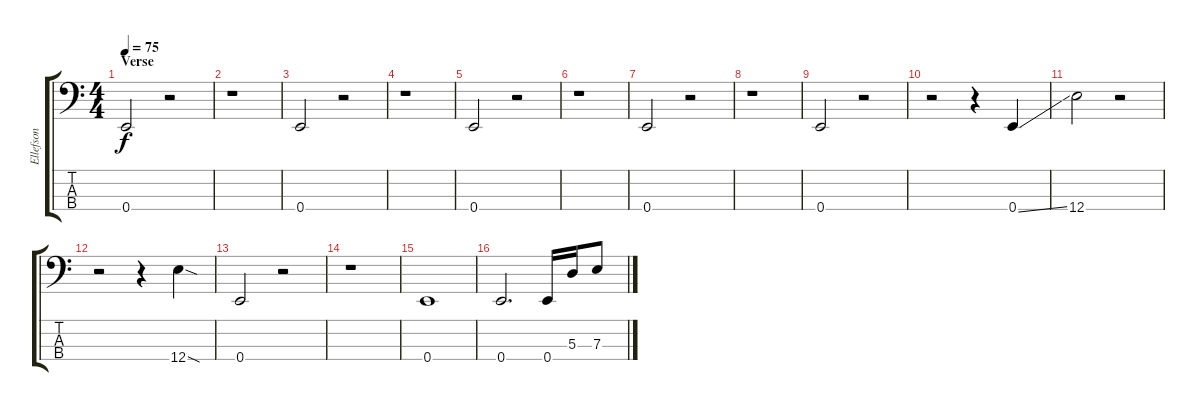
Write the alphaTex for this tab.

\track ("Ellefson" "Ellefson") {instrument electricbassfinger}
\staff {score tabs}
\tuning (G2 D2 A1 E1) {hide}
\ts (4 4)
\section ("" "Verse ")
\tempo 75
\clef f4
\ks c
0.4.2{dy f instrument electricbassfinger} r.2 |
r.1 |
0.4.2 r.2 |
r.1 |
0.4.2 r.2 |
r.1 |
0.4.2 r.2 |
r.1 |
0.4.2 r.2 |
r.2 r.4 0.4{ss}.4 |
12.4.2 r.2 |
r.2 r.4 12.4{sod}.4 |
0.4.2 r.2 |
r.1 |
0.4.1 |
0.4.2{d} 0.4.16 5.3.16 7.3.8
